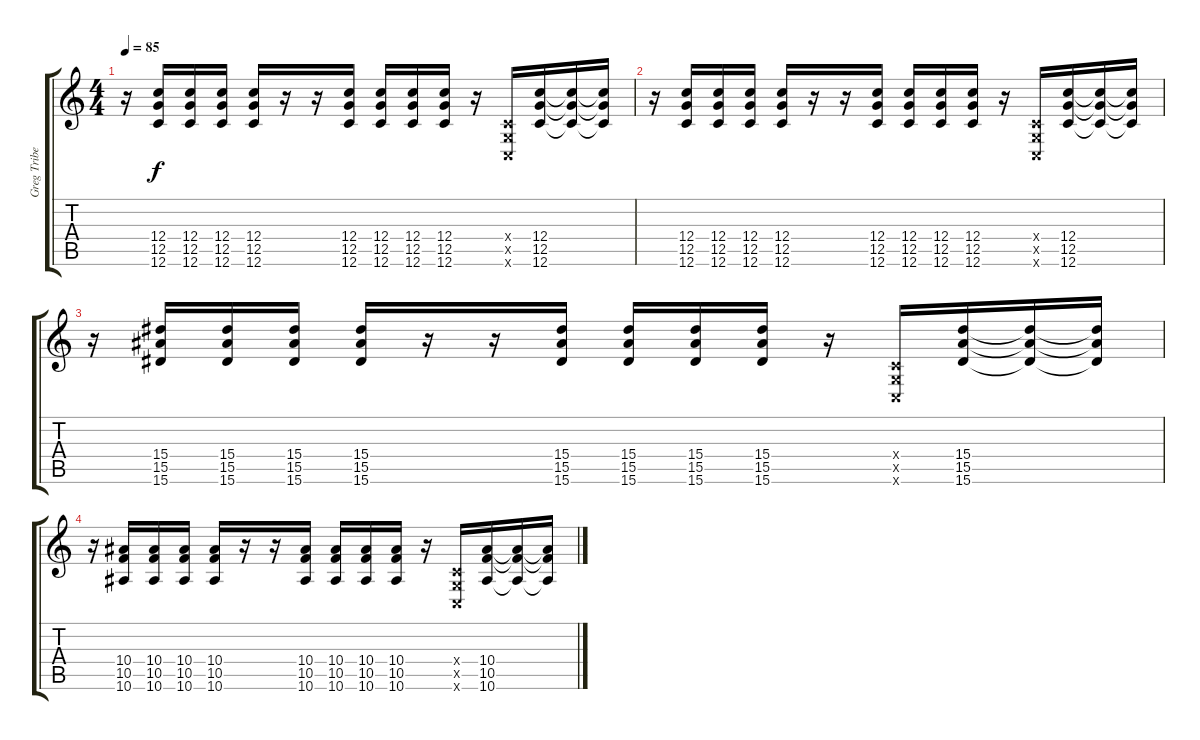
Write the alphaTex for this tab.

\track ("Greg Tribett" "Greg Tribe") {instrument electricguitarclean}
\staff {score tabs}
\tuning (D4 A3 F3 C3 G2 C2) {hide}
\ts (4 4)
\tempo 85
\clef g2
\ks c
r.16{dy f} (12.4 12.5 12.6).16{volume 0} (12.4 12.5 12.6).16 (12.4 12.5 12.6).16 (12.4 12.5 12.6).16 r.16 r.16 (12.4 12.5 12.6).16 (12.4 12.5 12.6).16 (12.4 12.5 12.6).16 (12.4 12.5 12.6).16 r.16 (0.4{x} 0.5{x} 0.6{x}).16 (12.4 12.5 12.6).16 (12.4{t} 12.5{t} 12.6{t}).16 (12.4{t} 12.5{t} 12.6{t}).16 |
r.16 (12.4 12.5 12.6).16 (12.4 12.5 12.6).16 (12.4 12.5 12.6).16 (12.4 12.5 12.6).16 r.16 r.16 (12.4 12.5 12.6).16 (12.4 12.5 12.6).16 (12.4 12.5 12.6).16 (12.4 12.5 12.6).16 r.16 (0.4{x} 0.5{x} 0.6{x}).16 (12.4 12.5 12.6).16 (12.4{t} 12.5{t} 12.6{t}).16 (12.4{t} 12.5{t} 12.6{t}).16 |
r.16 (15.4 15.5 15.6).16 (15.4 15.5 15.6).16 (15.4 15.5 15.6).16 (15.4 15.5 15.6).16 r.16 r.16 (15.4 15.5 15.6).16 (15.4 15.5 15.6).16 (15.4 15.5 15.6).16 (15.4 15.5 15.6).16 r.16 (0.4{x} 0.5{x} 0.6{x}).16 (15.4 15.5 15.6).16 (15.4{t} 15.5{t} 15.6{t}).16 (15.4{t} 15.5{t} 15.6{t}).16 |
r.16 (10.4 10.5 10.6).16 (10.4 10.5 10.6).16 (10.4 10.5 10.6).16 (10.4 10.5 10.6).16 r.16 r.16 (10.4 10.5 10.6).16 (10.4 10.5 10.6).16 (10.4 10.5 10.6).16 (10.4 10.5 10.6).16 r.16 (0.4{x} 0.5{x} 0.6{x}).16 (10.4 10.5 10.6).16 (10.4{t} 10.5{t} 10.6{t}).16 (10.4{t} 10.5{t} 10.6{t}).16
